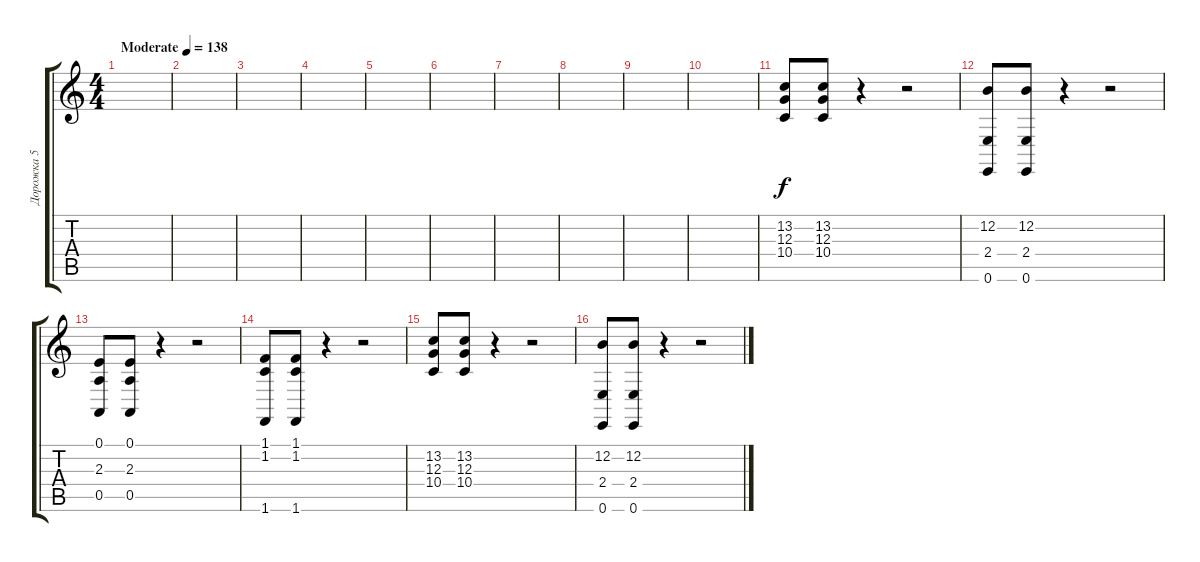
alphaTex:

\track ("Дорожка 5" "Дорожка 5") {instrument tuba}
\staff {score tabs}
\tuning (E4 B3 G3 D3 A2 E2) {hide}
\ts (4 4)
\tempo (138 "Moderate")
\clef g2
\ks c
|
|
|
|
|
|
|
|
|
|
(13.2 12.3 10.4).8 (13.2 12.3 10.4).8 r.4 r.2 |
(12.2 2.4 0.6).8 (12.2 2.4 0.6).8 r.4 r.2 |
(0.1 2.3 0.5).8 (0.1 2.3 0.5).8 r.4 r.2 |
(1.1 1.2 1.6).8 (1.1 1.2 1.6).8 r.4 r.2 |
(13.2 12.3 10.4).8 (13.2 12.3 10.4).8 r.4 r.2 |
(12.2 2.4 0.6).8 (12.2 2.4 0.6).8 r.4 r.2
